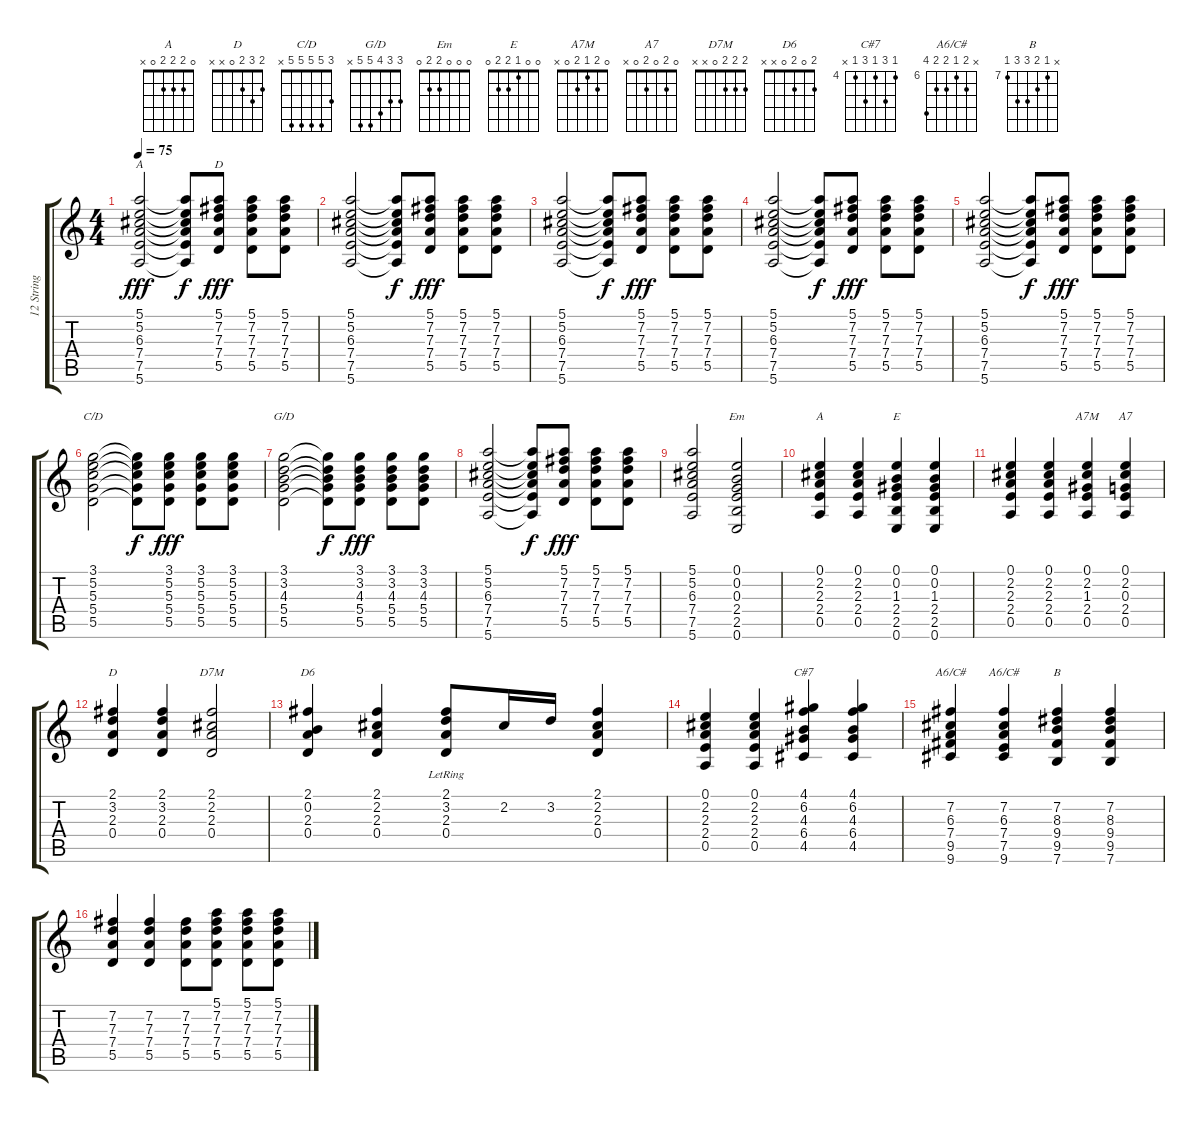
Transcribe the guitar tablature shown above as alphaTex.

\track ("12 String Guitar right" "12 String ") {instrument acousticguitarsteel}
\staff {score tabs}
\tuning (E4 B3 G3 D3 A2 E2) {hide}
\chord ("A" 5 5 6 7 7 5) {firstfret 5}
\chord ("D" 5 7 7 7 5 x) {firstfret 5}
\chord ("C/D" 3 5 5 5 5 x)
\chord ("G/D" 3 3 4 5 5 x)
\chord ("Em" 0 0 0 2 2 0)
\chord ("A" 0 2 2 2 0 x)
\chord ("E" 0 0 1 2 2 0)
\chord ("A7M" 0 2 1 2 0 x)
\chord ("A7" 0 2 0 2 0 x)
\chord ("D" 2 3 2 0 x x)
\chord ("D7M" 2 2 2 0 x x)
\chord ("D6" 2 0 2 0 x x)
\chord ("C#7" 4 6 4 6 4 x) {firstfret 4}
\chord ("A6/C#" x 7 6 7 9 9) {firstfret 6}
\chord ("A6/C#" x 7 6 7 7 9) {firstfret 6}
\chord ("B" x 7 8 9 9 7) {firstfret 7}
\ts (4 4)
\tempo 75
\clef g2
\ks c
(5.1 5.2 6.3 7.4 7.5 5.6).2{ch "A" dy fff} (5.1{t} 5.2{t} 6.3{t} 7.4{t} 7.5{t} 5.6{t}).8{dy f} (5.1 7.2 7.3 7.4 5.5).8{ch "D" dy fff} (5.1 7.2 7.3 7.4 5.5).8 (5.1 7.2 7.3 7.4 5.5).8 |
(5.1 5.2 6.3 7.4 7.5 5.6).2 (5.1{t} 5.2{t} 6.3{t} 7.4{t} 7.5{t} 5.6{t}).8{dy f} (5.1 7.2 7.3 7.4 5.5).8{dy fff} (5.1 7.2 7.3 7.4 5.5).8 (5.1 7.2 7.3 7.4 5.5).8 |
(5.1 5.2 6.3 7.4 7.5 5.6).2 (5.1{t} 5.2{t} 6.3{t} 7.4{t} 7.5{t} 5.6{t}).8{dy f} (5.1 7.2 7.3 7.4 5.5).8{dy fff} (5.1 7.2 7.3 7.4 5.5).8 (5.1 7.2 7.3 7.4 5.5).8 |
(5.1 5.2 6.3 7.4 7.5 5.6).2 (5.1{t} 5.2{t} 6.3{t} 7.4{t} 7.5{t} 5.6{t}).8{dy f} (5.1 7.2 7.3 7.4 5.5).8{dy fff} (5.1 7.2 7.3 7.4 5.5).8 (5.1 7.2 7.3 7.4 5.5).8 |
(5.1 5.2 6.3 7.4 7.5 5.6).2 (5.1{t} 5.2{t} 6.3{t} 7.4{t} 7.5{t} 5.6{t}).8{dy f} (5.1 7.2 7.3 7.4 5.5).8{dy fff} (5.1 7.2 7.3 7.4 5.5).8 (5.1 7.2 7.3 7.4 5.5).8 |
(3.1 5.2 5.3 5.4 5.5).2{ch "C/D"} (3.1{t} 5.2{t} 5.3{t} 5.4{t} 5.5{t}).8{dy f} (3.1 5.2 5.3 5.4 5.5).8{dy fff} (3.1 5.2 5.3 5.4 5.5).8 (3.1 5.2 5.3 5.4 5.5).8 |
(3.1 3.2 4.3 5.4 5.5).2{ch "G/D"} (3.1{t} 3.2{t} 4.3{t} 5.4{t} 5.5{t}).8{dy f} (3.1 3.2 4.3 5.4 5.5).8{dy fff} (3.1 3.2 4.3 5.4 5.5).8 (3.1 3.2 4.3 5.4 5.5).8 |
(5.1 5.2 6.3 7.4 7.5 5.6).2 (5.1{t} 5.2{t} 6.3{t} 7.4{t} 7.5{t} 5.6{t}).8{dy f} (5.1 7.2 7.3 7.4 5.5).8{dy fff} (5.1 7.2 7.3 7.4 5.5).8 (5.1 7.2 7.3 7.4 5.5).8 |
(5.1 5.2 6.3 7.4 7.5 5.6).2 (0.1 0.2 0.3 2.4 2.5 0.6).2{ch "Em"} |
(0.1 2.2 2.3 2.4 0.5).4{ch "A"} (0.1 2.2 2.3 2.4 0.5).4 (0.1 0.2 1.3 2.4 2.5 0.6).4{ch "E"} (0.1 0.2 1.3 2.4 2.5 0.6).4 |
(0.1 2.2 2.3 2.4 0.5).4 (0.1 2.2 2.3 2.4 0.5).4 (0.1 2.2 1.3 2.4 0.5).4{ch "A7M"} (0.1 2.2 0.3 2.4 0.5).4{ch "A7"} |
(2.1 3.2 2.3 0.4).4{ch "D"} (2.1 3.2 2.3 0.4).4 (2.1 2.2 2.3 0.4).2{ch "D7M"} |
(2.1 0.2 2.3 0.4).4{ch "D6"} (2.1 2.2 2.3 0.4).4 (2.1{lr} 3.2 2.3{lr} 0.4{lr}).8 2.2.16 3.2.16 (2.1 2.2 2.3 0.4).4 |
(0.1 2.2 2.3 2.4 0.5).4 (0.1 2.2 2.3 2.4 0.5).4 (4.1 6.2 4.3 6.4 4.5).4{ch "C#7"} (4.1 6.2 4.3 6.4 4.5).4 |
(7.2 6.3 7.4 9.5 9.6).4{ch "A6/C#"} (7.2 6.3 7.4 7.5 9.6).4{ch "A6/C#"} (7.2 8.3 9.4 9.5 7.6).4{ch "B"} (7.2 8.3 9.4 9.5 7.6).4 |
(7.2 7.3 7.4 5.5).4 (7.2 7.3 7.4 5.5).4 (7.2 7.3 7.4 5.5).8 (5.1 7.2 7.3 7.4 5.5).8 (5.1 7.2 7.3 7.4 5.5).8 (5.1 7.2 7.3 7.4 5.5).8
